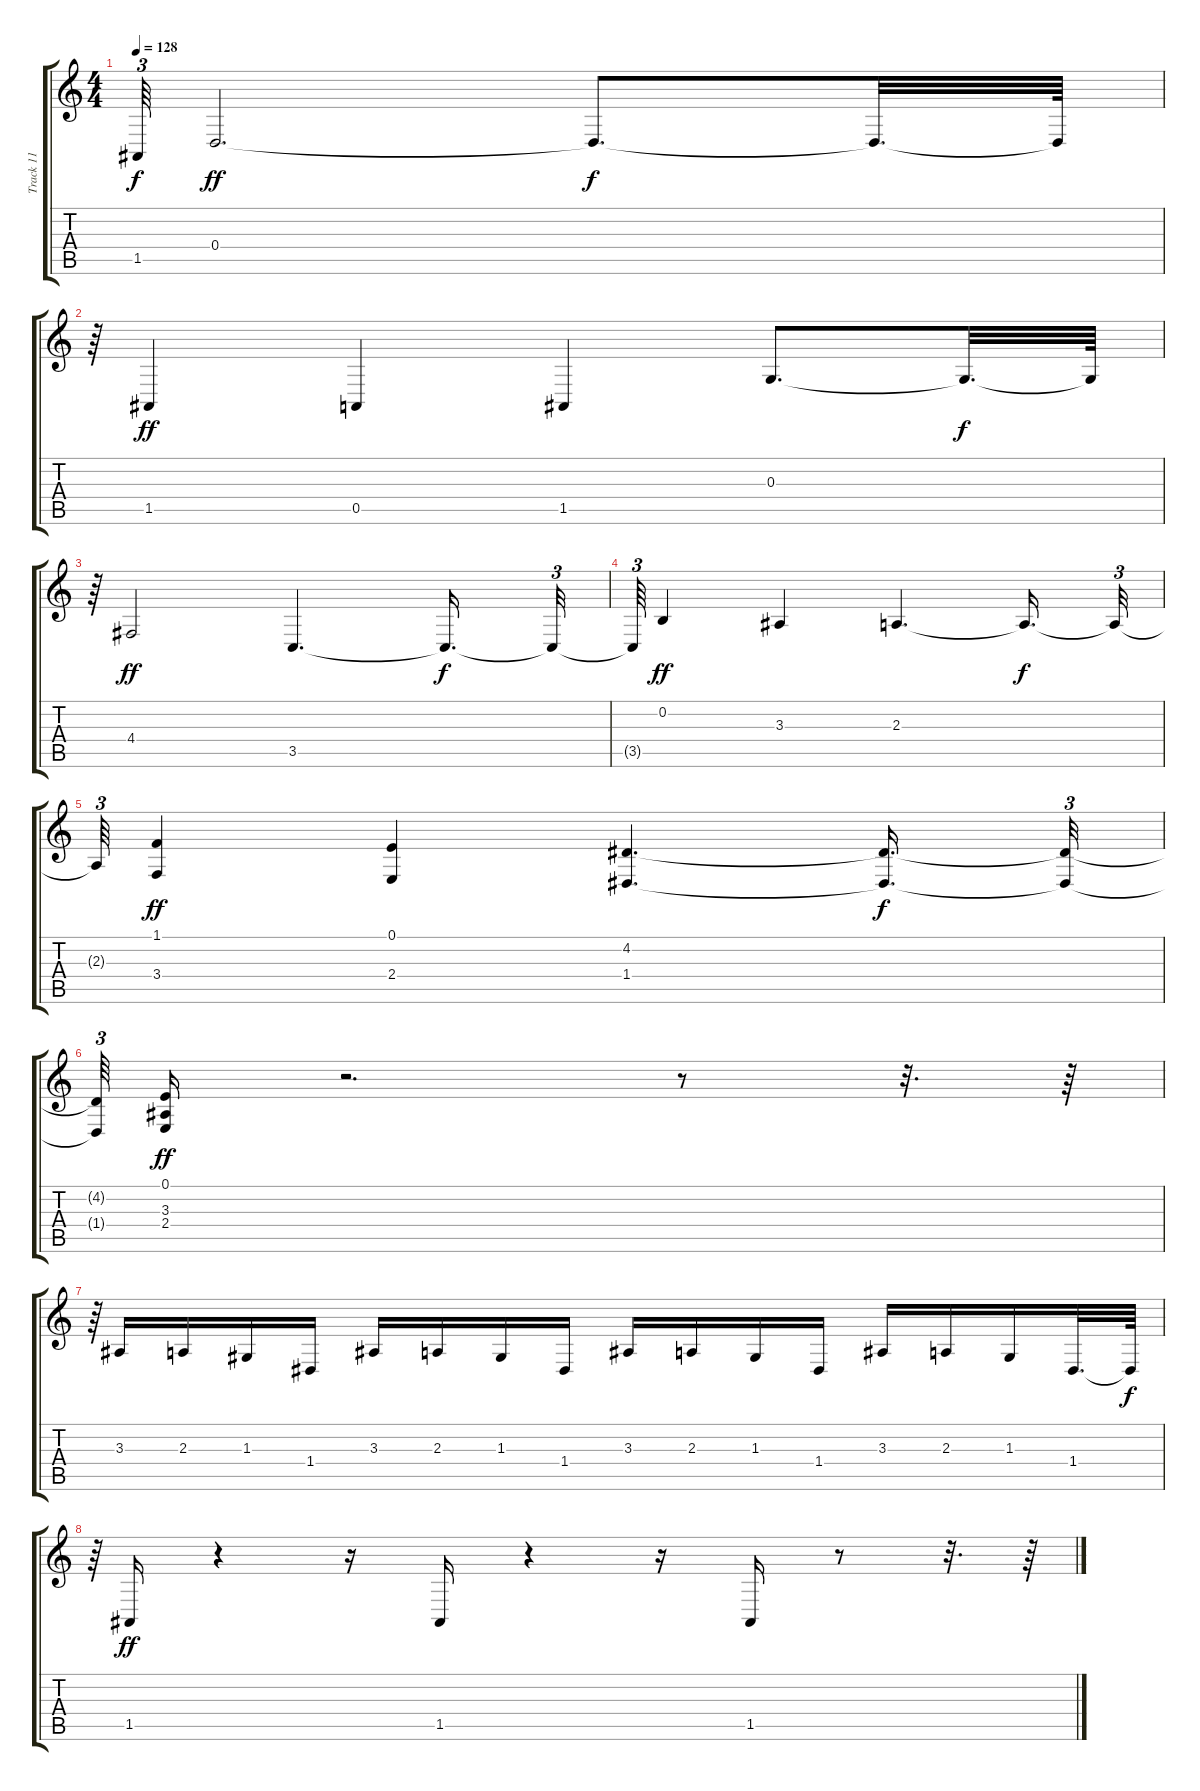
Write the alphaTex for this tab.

\track ("Track 11" "Track 11") {instrument frenchhorn}
\staff {score tabs}
\tuning (E4 B3 G3 D3 A2 E2) {hide}
\ts (4 4)
\tempo 128
\clef g2
\ks c
1.5{t}.64{tu (3 2) dy f} 0.4.2{d dy ff} 0.4{t}.8{d dy f} 0.4{t}.32{d} 0.4{t}.64 |
r.64{tu (3 2)} 1.5.4{dy ff} 0.5.4 1.5.4 0.3.8{d} 0.3{t}.32{d dy f} 0.3{t}.64 |
r.64{tu (3 2)} 4.4.2{dy ff} 3.5.4{d} 3.5{t}.16{d dy f} 3.5{t}.32{tu (3 2)} |
3.5{t}.64{tu (3 2)} 0.2.4{dy ff} 3.3.4 2.3.4{d} 2.3{t}.16{d dy f} 2.3{t}.32{tu (3 2)} |
2.3{t}.64{tu (3 2)} (1.1 3.4).4{dy ff} (0.1 2.4).4 (4.2 1.4).4{d} (4.2{t} 1.4{t}).16{d dy f} (4.2{t} 1.4{t}).32{tu (3 2)} |
(4.2{t} 1.4{t}).64{tu (3 2)} (0.1 3.3 2.4).16{dy ff} r.2{d} r.8 r.32{d} r.64 |
r.64{tu (3 2)} 3.3.16 2.3.16 1.3.16 1.4.16 3.3.16 2.3.16 1.3.16 1.4.16 3.3.16 2.3.16 1.3.16 1.4.16 3.3.16 2.3.16 1.3.16 1.4.32{d} 1.4{t}.64{dy f} |
r.64{tu (3 2)} 1.5.16{dy ff} r.4 r.16 1.5.16 r.4 r.16 1.5.16 r.8 r.32{d} r.64
